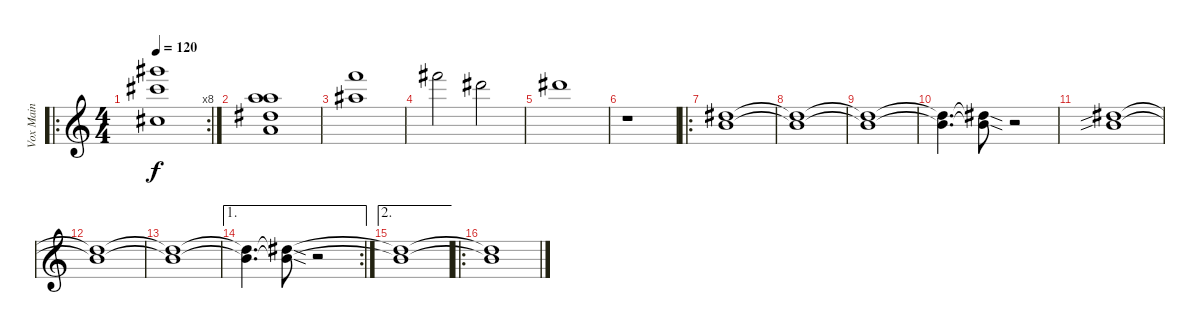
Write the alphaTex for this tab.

\track ("Vox Main" "Vox Main") {instrument electricbasspick}
\staff {score}
\tuning (Db4 Ab3 E3 B2 Gb2 B1) {hide}
\ro
\rc 8
\ts (4 4)
\tempo 120
\clef g2
\ks c
(19.1 17.2 14.4).1{dy f} |
(13.2 17.3 16.4 15.5).1 |
(16.1 14.2).1 |
17.1.2 14.1.2 |
14.1.1 |
r.1 |
\ro
(2.1 3.2).1 |
(2.1{t} 3.2{t}).1 |
(2.1{t} 3.2{t}).1 |
(2.1{t} 3.2{t}).4{d} (2.1{sod t} 3.2{sod t}).8 r.2 |
(2.1{sib} 3.2{sib}).1 |
(2.1{t} 3.2{t}).1 |
(2.1{t} 3.2{t}).1 |
\ae 1
\rc 2
(2.1{t} 3.2{t}).4{d} (2.1{sod t} 3.2{sod t}).8 r.2 |
\ae 2
(2.1{t} 3.2{t}).1 |
\ro
(2.1{t} 3.2{t}).1
